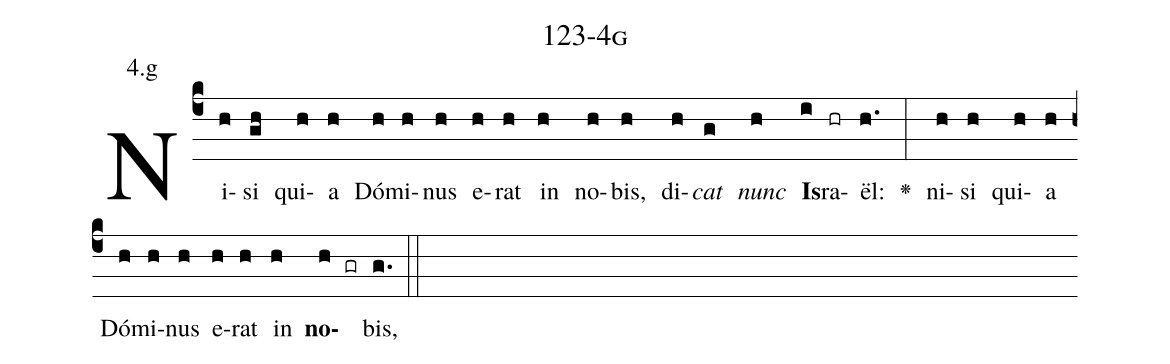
name: 123-4g;
annotation: 4.g;
%%
(c4)Ni(h)si(gh) qui(h)a(h) Dó(h)mi(h)nus(h) e(h)rat(h) in(h) no(h)bis,(h) di(h)<i>cat</i>(g) <i>nunc</i>(h) <b>Is</b>(i)ra(hr)ël:(h.) <v>\greheightstar</v>(:) ni(h)si(h) qui(h)a(h) Dó(h)mi(h)nus(h) e(h)rat(h) in(h) <b>no</b>(h gr)bis,(g.) (::)


%E(h) u(h) o(h) u(h) a(h) e.(g.) (::)
